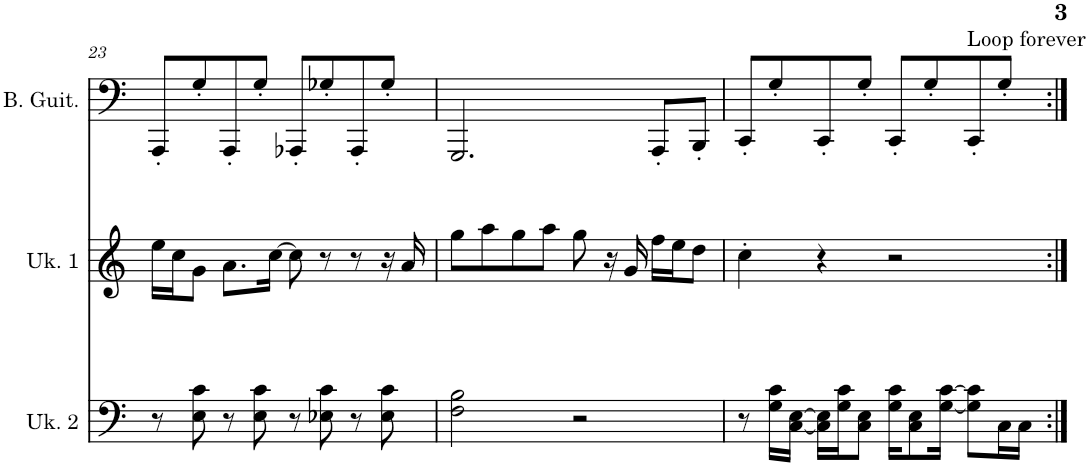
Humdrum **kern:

**kern	**kern	**kern
*part3	*part2	*part1
*staff3	*staff2	*staff1
*I"Ukulele 2	*I"Ukulele 1	*I"Bass Guitar
*I'Uk. 2	*I'Uk. 1	*I'B. Guit.
!!LO:PB:g=z
*clefF4	*clefG2	*clefF4
*k[]	*k[]	*k[]
*M4/4	*M4/4	*M4/4
*met(c)	*met(c)	*met(c)
=23	=23	=23
8r	16ee\LL	8AAA'/L
.	16cc\J	.
8E\ 8c\	8g\J	8G'/
8r	8.a\L	8AAA'/
8E\ 8c\	.	8G'/J
.	[16cc\Jk	.
8r	8cc\]	8AAA-X'/L
8E-X\ 8c\	8r	8G-X'/
8r	8r	8AAA-'/
8E-\ 8c\	16r	8G-'/J
.	16a/	.
=24	=24	=24
2F\ 2B\	8gg\L	2.GGG/
.	8aa\	.
.	8gg\	.
.	8aa\J	.
2r	8gg\	.
.	16r	.
.	16g/	.
.	16ff\LL	8AAA'/L
.	16ee\J	.
.	8dd\J	8BBB'/J
=25	=25	=25
8r	4cc'\	8CC'/L
16G\ 16c\LL	.	8G'/
[16C\ [16E\JJ	.	.
16C\] 16E\]LL	4r	8CC'/
16G\ 16c\J	.	.
8C\ 8E\J	.	8G'/J
16G\ 16c\KL	2r	8CC'/L
8C\ 8E\	.	.
.	.	8G'/
[16G\ [16c\Jk	.	.
!	!	!LO:TX:a:t=Loop forever
8G\] 8c\]L	.	8CC'/
16C\L	.	8G'/J
16C\JJ	.	.
=:|!	=:|!	=:|!
*-	*-	*-
